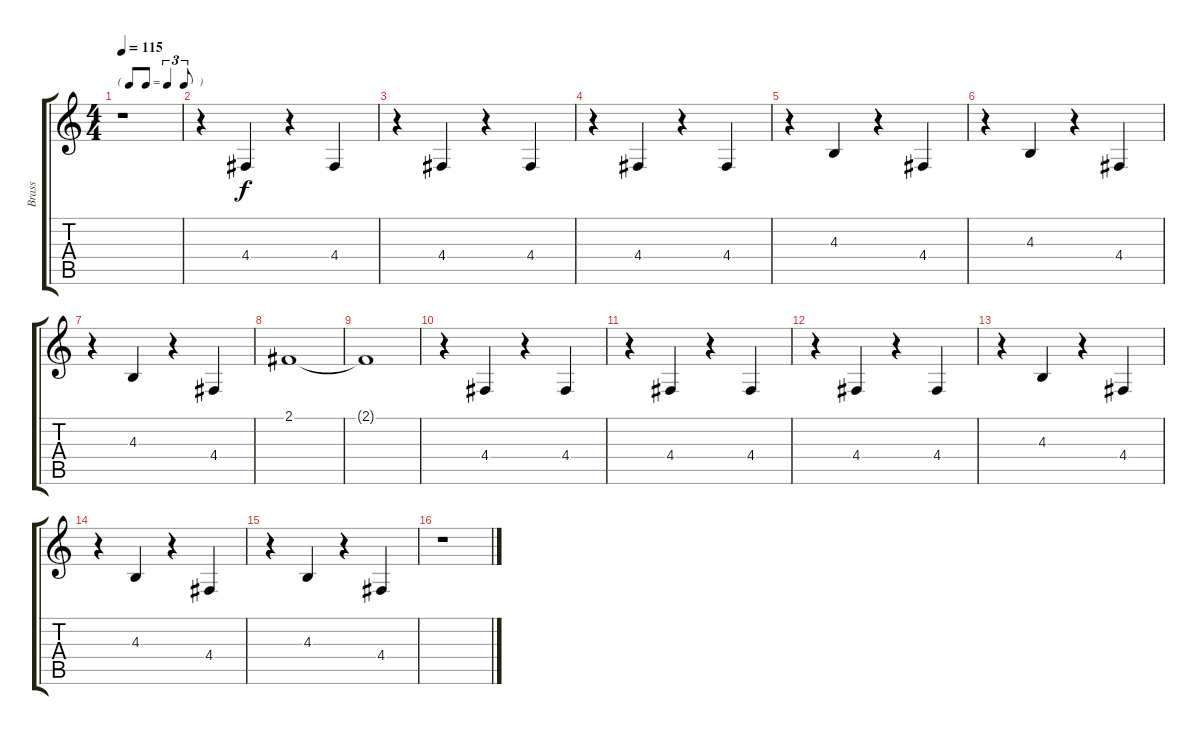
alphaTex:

\track ("Brass" "Brass") {instrument brasssection}
\staff {score tabs}
\tuning (E4 B3 G3 D3 A2 E2) {hide}
\ts (4 4)
\tf triplet8th
\tempo 115
\clef g2
\ks c
r.1{dy f} |
r.4 4.4.4 r.4 4.4.4 |
r.4 4.4.4 r.4 4.4.4 |
r.4 4.4.4 r.4 4.4.4 |
r.4 4.3.4 r.4 4.4.4 |
r.4 4.3.4 r.4 4.4.4 |
r.4 4.3.4 r.4 4.4.4 |
2.1.1 |
2.1{t}.1 |
r.4 4.4.4 r.4 4.4.4 |
r.4 4.4.4 r.4 4.4.4 |
r.4 4.4.4 r.4 4.4.4 |
r.4 4.3.4 r.4 4.4.4 |
r.4 4.3.4 r.4 4.4.4 |
r.4 4.3.4 r.4 4.4.4 |
r.1
